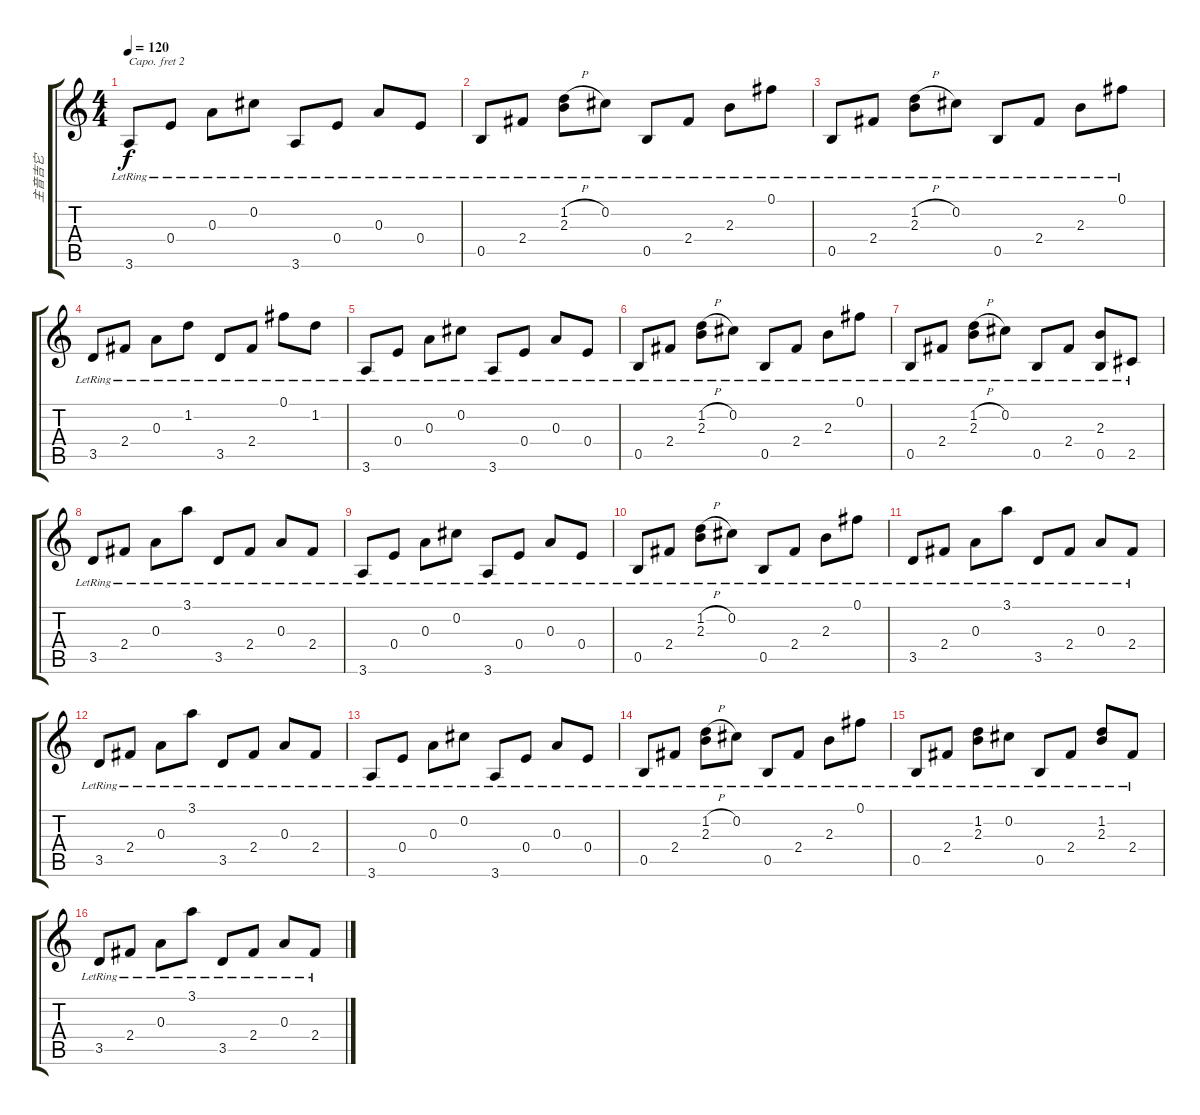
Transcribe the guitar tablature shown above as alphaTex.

\track ("主音吉它" "主音吉它") {instrument acousticguitarnylon}
\staff {score tabs}
\capo 2
\tuning (E4 B3 G3 D3 A2 E2) {hide}
\ts (4 4)
\tempo 120
\clef g2
\ks c
3.6{lr}.8{dy f} 0.4{lr}.8 0.3{lr}.8 0.2{lr}.8 3.6{lr}.8 0.4{lr}.8 0.3{lr}.8 0.4{lr}.8 |
0.5{lr}.8 2.4{lr}.8 (1.2{h} 2.3{lr}).8 0.2{lr}.8 0.5{lr}.8 2.4{lr}.8 2.3{lr}.8 0.1{lr}.8 |
0.5{lr}.8 2.4{lr}.8 (1.2{h} 2.3{lr}).8 0.2{lr}.8 0.5{lr}.8 2.4{lr}.8 2.3{lr}.8 0.1{lr}.8 |
3.5{lr}.8 2.4{lr}.8 0.3{lr}.8 1.2{lr}.8 3.5{lr}.8 2.4{lr}.8 0.1{lr}.8 1.2{lr}.8 |
3.6{lr}.8 0.4{lr}.8 0.3{lr}.8 0.2{lr}.8 3.6{lr}.8 0.4{lr}.8 0.3{lr}.8 0.4{lr}.8 |
0.5{lr}.8 2.4{lr}.8 (1.2{h} 2.3{lr}).8 0.2{lr}.8 0.5{lr}.8 2.4{lr}.8 2.3{lr}.8 0.1{lr}.8 |
0.5{lr}.8 2.4{lr}.8 (1.2{h} 2.3{lr}).8 0.2{lr}.8 0.5{lr}.8 2.4{lr}.8 (2.3{lr} 0.5{lr}).8 2.5{lr}.8 |
3.5{lr}.8 2.4{lr}.8 0.3{lr}.8 3.1{lr}.8 3.5{lr}.8 2.4{lr}.8 0.3{lr}.8 2.4{lr}.8 |
3.6{lr}.8 0.4{lr}.8 0.3{lr}.8 0.2{lr}.8 3.6{lr}.8 0.4{lr}.8 0.3{lr}.8 0.4{lr}.8 |
0.5{lr}.8 2.4{lr}.8 (1.2{h} 2.3{lr}).8 0.2{lr}.8 0.5{lr}.8 2.4{lr}.8 2.3{lr}.8 0.1{lr}.8 |
3.5{lr}.8 2.4{lr}.8 0.3{lr}.8 3.1{lr}.8 3.5{lr}.8 2.4{lr}.8 0.3{lr}.8 2.4{lr}.8 |
3.5{lr}.8 2.4{lr}.8 0.3{lr}.8 3.1{lr}.8 3.5{lr}.8 2.4{lr}.8 0.3{lr}.8 2.4{lr}.8 |
3.6{lr}.8 0.4{lr}.8 0.3{lr}.8 0.2{lr}.8 3.6{lr}.8 0.4{lr}.8 0.3{lr}.8 0.4{lr}.8 |
0.5{lr}.8 2.4{lr}.8 (1.2{h} 2.3{lr}).8 0.2{lr}.8 0.5{lr}.8 2.4{lr}.8 2.3{lr}.8 0.1{lr}.8 |
0.5{lr}.8 2.4{lr}.8 (1.2{lr} 2.3{lr}).8 0.2{lr}.8 0.5{lr}.8 2.4{lr}.8 (1.2{lr} 2.3{lr}).8 2.4{lr}.8 |
3.5{lr}.8 2.4{lr}.8 0.3{lr}.8 3.1{lr}.8 3.5{lr}.8 2.4{lr}.8 0.3{lr}.8 2.4{lr}.8
